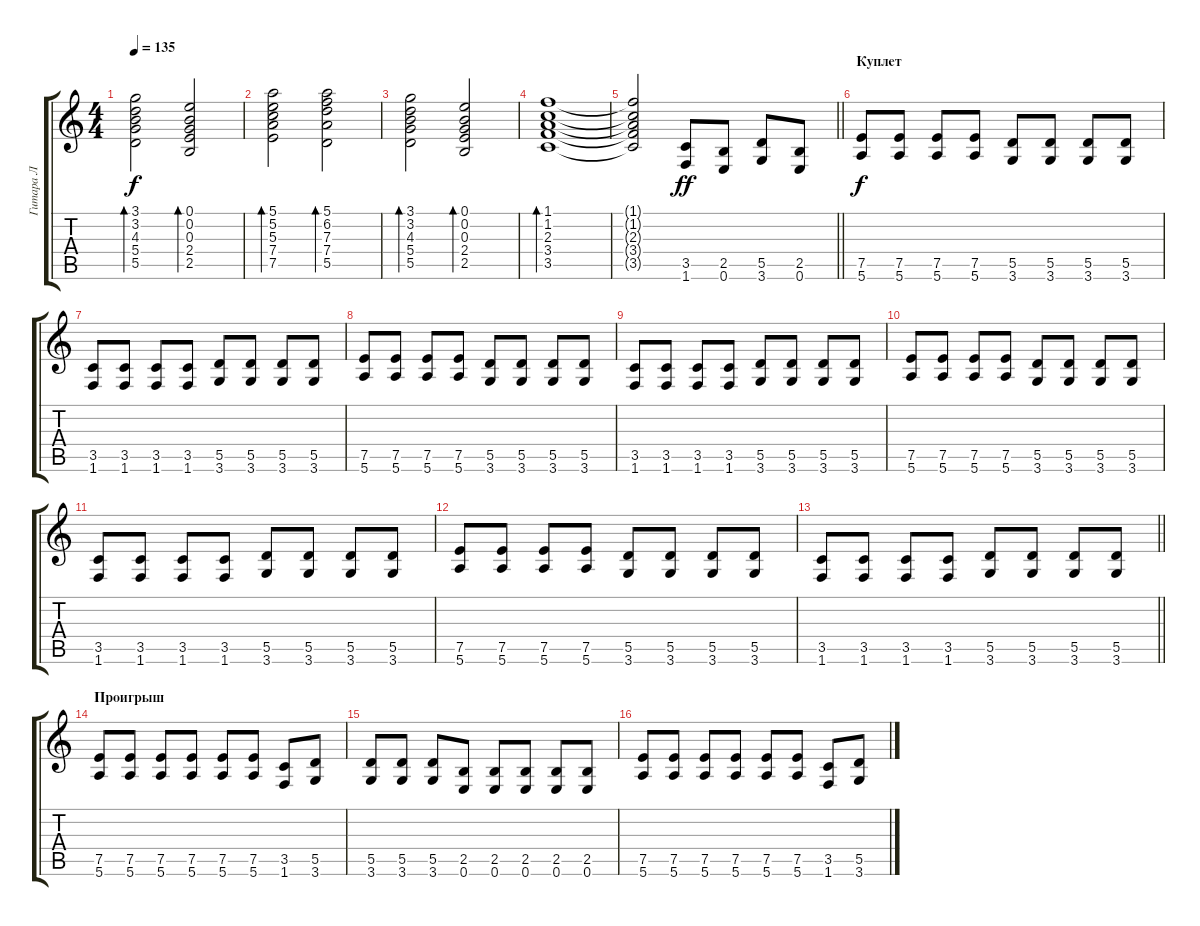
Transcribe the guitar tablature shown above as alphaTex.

\track ("Гитара Л" "Гитара Л") {instrument electricguitarclean}
\staff {score tabs}
\tuning (E4 B3 G3 D3 A2 E2) {hide}
\ts (4 4)
\tempo 135
\clef g2
\ks c
(3.1 3.2 4.3 5.4 5.5).2{bd 240 dy f} (0.1 0.2 0.3 2.4 2.5).2{bd 240} |
(5.1 5.2 5.3 7.4 7.5).2{bd 240} (5.1 6.2 7.3 7.4 5.5).2{bd 240} |
(3.1 3.2 4.3 5.4 5.5).2{bd 240} (0.1 0.2 0.3 2.4 2.5).2{bd 240} |
(1.1 1.2 2.3 3.4 3.5).1{bd 240} |
\barLineRight lightlight
(1.1{t} 1.2{t} 2.3{t} 3.4{t} 3.5{t}).2 (3.5 1.6).8{dy ff instrument overdrivenguitar} (2.5 0.6).8 (5.5 3.6).8 (2.5 0.6).8 |
\section ("" "Куплет")
(7.5 5.6).8{dy f} (7.5 5.6).8 (7.5 5.6).8 (7.5 5.6).8 (5.5 3.6).8 (5.5 3.6).8 (5.5 3.6).8 (5.5 3.6).8 |
(3.5 1.6).8 (3.5 1.6).8 (3.5 1.6).8 (3.5 1.6).8 (5.5 3.6).8 (5.5 3.6).8 (5.5 3.6).8 (5.5 3.6).8 |
(7.5 5.6).8 (7.5 5.6).8 (7.5 5.6).8 (7.5 5.6).8 (5.5 3.6).8 (5.5 3.6).8 (5.5 3.6).8 (5.5 3.6).8 |
(3.5 1.6).8 (3.5 1.6).8 (3.5 1.6).8 (3.5 1.6).8 (5.5 3.6).8 (5.5 3.6).8 (5.5 3.6).8 (5.5 3.6).8 |
(7.5 5.6).8 (7.5 5.6).8 (7.5 5.6).8 (7.5 5.6).8 (5.5 3.6).8 (5.5 3.6).8 (5.5 3.6).8 (5.5 3.6).8 |
(3.5 1.6).8 (3.5 1.6).8 (3.5 1.6).8 (3.5 1.6).8 (5.5 3.6).8 (5.5 3.6).8 (5.5 3.6).8 (5.5 3.6).8 |
(7.5 5.6).8 (7.5 5.6).8 (7.5 5.6).8 (7.5 5.6).8 (5.5 3.6).8 (5.5 3.6).8 (5.5 3.6).8 (5.5 3.6).8 |
\barLineRight lightlight
(3.5 1.6).8 (3.5 1.6).8 (3.5 1.6).8 (3.5 1.6).8 (5.5 3.6).8 (5.5 3.6).8 (5.5 3.6).8 (5.5 3.6).8 |
\section ("" "Проигрыш")
(7.5 5.6).8 (7.5 5.6).8 (7.5 5.6).8 (7.5 5.6).8 (7.5 5.6).8 (7.5 5.6).8 (3.5 1.6).8 (5.5 3.6).8 |
(5.5 3.6).8 (5.5 3.6).8 (5.5 3.6).8 (2.5 0.6).8 (2.5 0.6).8 (2.5 0.6).8 (2.5 0.6).8 (2.5 0.6).8 |
(7.5 5.6).8 (7.5 5.6).8 (7.5 5.6).8 (7.5 5.6).8 (7.5 5.6).8 (7.5 5.6).8 (3.5 1.6).8 (5.5 3.6).8
